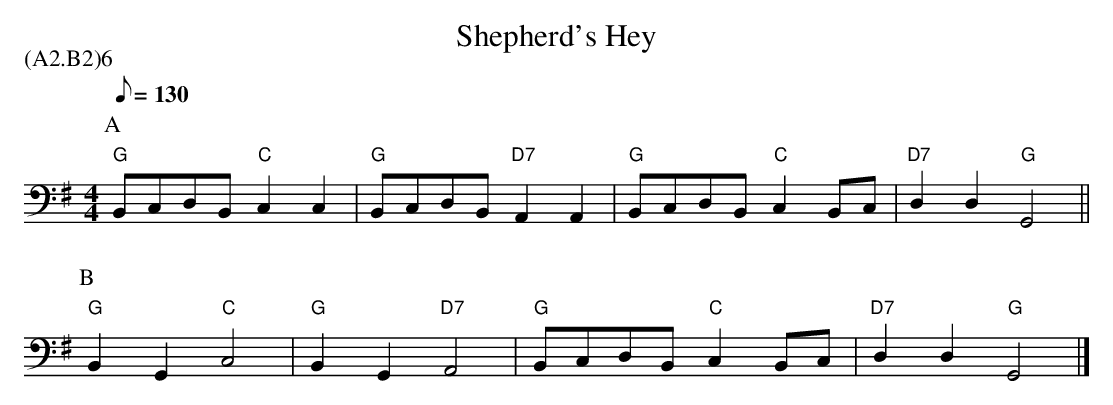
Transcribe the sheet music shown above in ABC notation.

X:1
T: Shepherd's Hey
M: 4/4
L: 1/8
Q: 130
P: (A2.B2)6
K: Gmaj clef=bass middle=d
P: A
"G" BcdB "C" c2c2 | "G" BcdB "D7" A2A2 | "G" BcdB "C" c2Bc | "D7" d2d2 "G" G4 ||
P: B
"G" B2G2 "C" c4 | "G" B2G2 "D7" A4 | "G" BcdB "C" c2Bc | "D7" d2d2 "G" G4 |]
